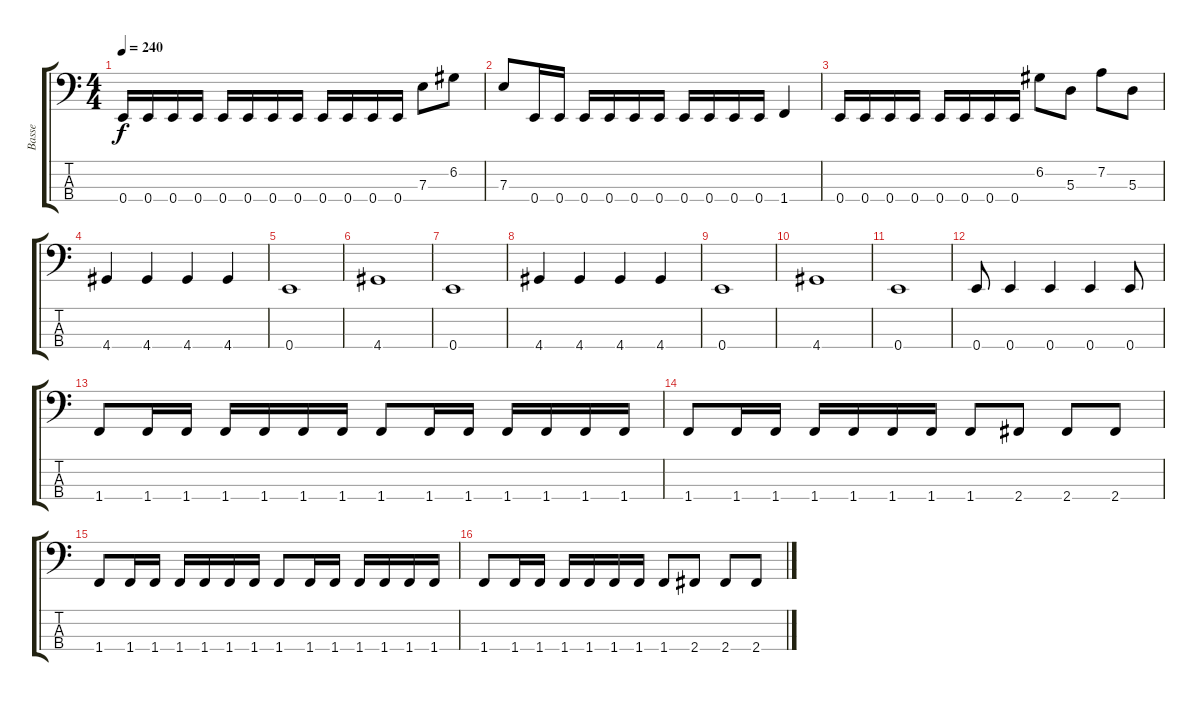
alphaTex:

\track ("Basse" "Basse") {instrument electricbasspick}
\staff {score tabs}
\tuning (G2 D2 A1 E1) {hide}
\ts (4 4)
\tempo 240
\clef f4
\ks c
0.4.16{dy f} 0.4.16 0.4.16 0.4.16 0.4.16 0.4.16 0.4.16 0.4.16 0.4.16 0.4.16 0.4.16 0.4.16 7.3.8 6.2.8 |
7.3.8 0.4.16 0.4.16 0.4.16 0.4.16 0.4.16 0.4.16 0.4.16 0.4.16 0.4.16 0.4.16 1.4.4 |
0.4.16 0.4.16 0.4.16 0.4.16 0.4.16 0.4.16 0.4.16 0.4.16 6.2.8 5.3.8 7.2.8 5.3.8 |
4.4.4 4.4.4 4.4.4 4.4.4 |
0.4.1 |
4.4.1 |
0.4.1 |
4.4.4 4.4.4 4.4.4 4.4.4 |
0.4.1 |
4.4.1 |
0.4.1 |
0.4.8 0.4.4 0.4.4 0.4.4 0.4.8 |
1.4.8 1.4.16 1.4.16 1.4.16 1.4.16 1.4.16 1.4.16 1.4.8 1.4.16 1.4.16 1.4.16 1.4.16 1.4.16 1.4.16 |
1.4.8 1.4.16 1.4.16 1.4.16 1.4.16 1.4.16 1.4.16 1.4.8 2.4.8 2.4.8 2.4.8 |
1.4.8 1.4.16 1.4.16 1.4.16 1.4.16 1.4.16 1.4.16 1.4.8 1.4.16 1.4.16 1.4.16 1.4.16 1.4.16 1.4.16 |
1.4.8 1.4.16 1.4.16 1.4.16 1.4.16 1.4.16 1.4.16 1.4.8 2.4.8 2.4.8 2.4.8
